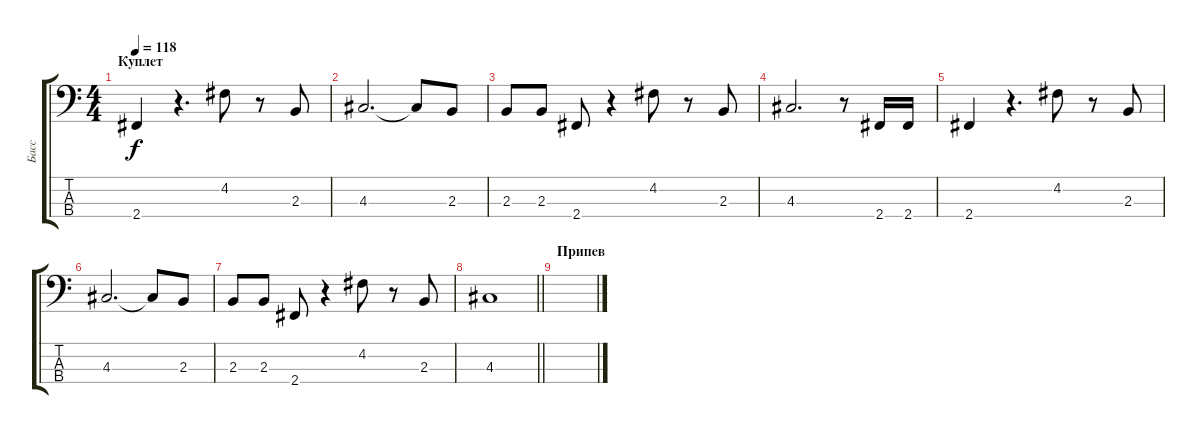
\track ("Басс" "Басс") {instrument electricbassfinger}
\staff {score tabs}
\tuning (G2 D2 A1 E1) {hide}
\ts (4 4)
\section ("" "Куплет")
\tempo 118
\clef f4
\ks c
2.4.4{dy f} r.4{d} 4.2.8 r.8 2.3.8 |
4.3.2{d} 4.3{t}.8 2.3.8 |
2.3.8 2.3.8 2.4.8 r.4 4.2.8 r.8 2.3.8 |
4.3.2{d} r.8 2.4.16 2.4.16 |
2.4.4 r.4{d} 4.2.8 r.8 2.3.8 |
4.3.2{d} 4.3{t}.8 2.3.8 |
2.3.8 2.3.8 2.4.8 r.4 4.2.8 r.8 2.3.8 |
\barLineRight lightlight
4.3.1 |
\section ("" "Припев")
